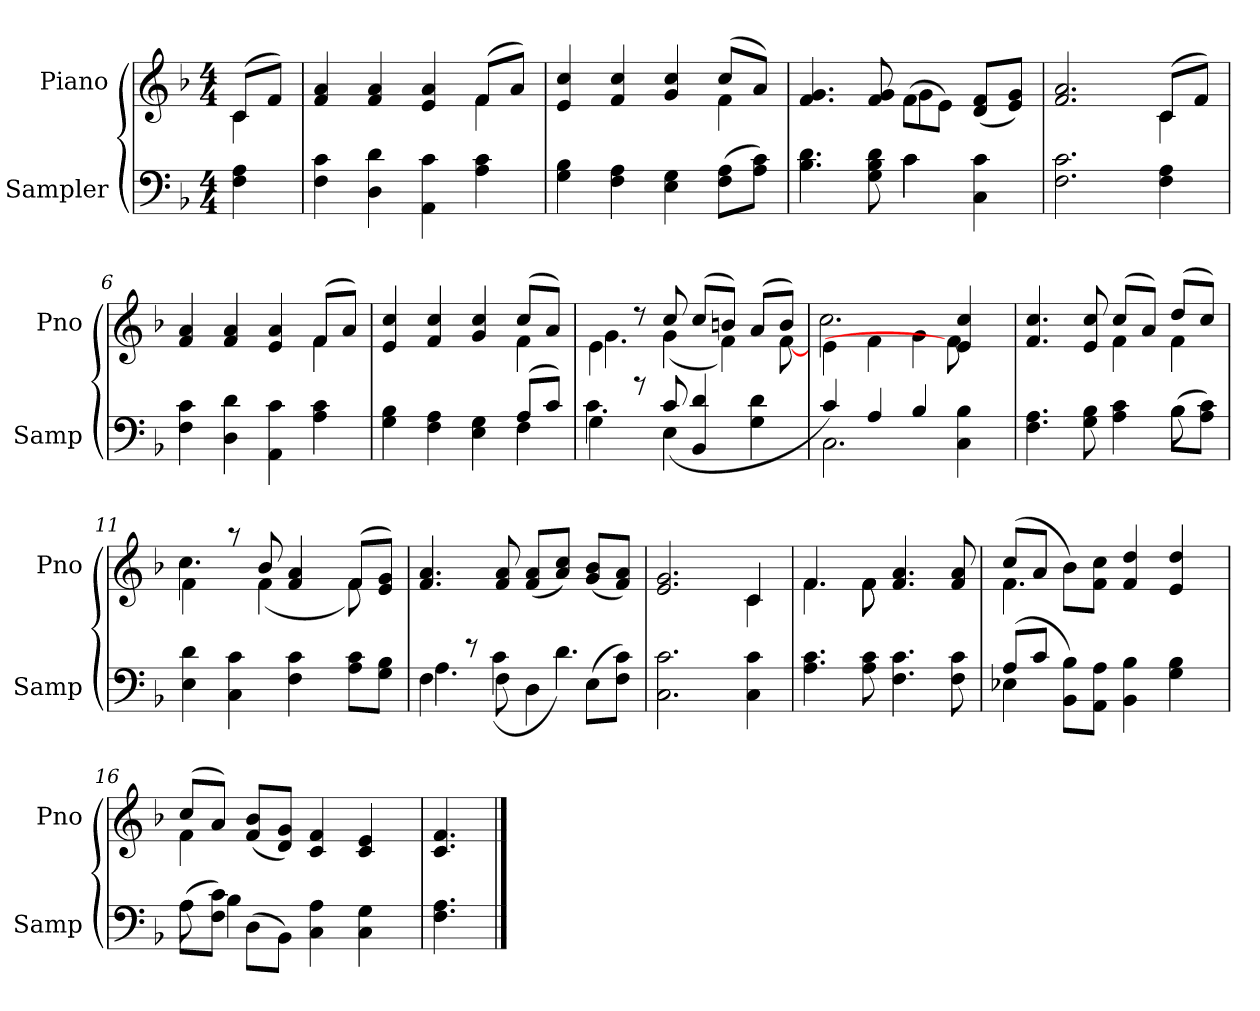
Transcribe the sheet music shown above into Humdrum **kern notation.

**kern	**kern
*part2	*part1
*staff2	*staff1
*I"Sampler	*I"Piano
*I'Samp	*I'Pno
*clefF4	*clefG2
*k[b-]	*k[b-]
*F:	*F:
*M4/4	*M4/4
=1	=1
*	*^
4F 4A	(8c/L	4c
.	8f/J)	.
=2	=2	=2
4F 4c	4f 4a	2.ryy
4D 4d	4f 4a	.
4AA 4c	4e 4a	.
4A 4c	(8f/L	4f
.	8a/J)	.
=3	=3	=3
4G 4B-	4e 4cc	2.ryy
4F 4A	4f 4cc	.
4E 4G	4g 4cc	.
(8F\ 8A\L	(8cc/L	4f
8A\ 8c\J)	8a/J)	.
=4	=4	=4
*^	*	*
4.B- 4.d	2ryy	4.f 4.g	2ryy
8G 8B- 8d	.	8f 8g	.
4c\	4c	(8f\L	4g
.	.	8e\J)	.
4C 4c	4ryy	(8d/ 8f/L	4ryy
.	.	8e/ 8g/J)	.
*v	*v	*	*
=5	=5	=5
2.F 2.c	2.f 2.a	2.ryy
4F 4A	(8c/L	4c
.	8f/J)	.
=6	=6	=6
4F 4c	4f 4a	2.ryy
4D 4d	4f 4a	.
4AA 4c	4e 4a	.
4A 4c	(8f/L	4f
.	8a/J)	.
=7	=7	=7
*^	*	*
4G 4B-	2.ryy	4e 4cc	2.ryy
4F 4A	.	4f 4cc	.
4E 4G	.	4g 4cc	.
(8A/L	4F	(8cc/L	4f
8c/J)	.	8a/J)	.
=8	=8	=8	=8
4G\	4.c	4e\	4.g
8r	.	8r	.
8c/	(4E	8cc/	(4g
4BB- 4d	.	(8cc/L	.
.	4.ryy	8bn/J)	4f)
4G 4d	.	(8a/L	.
.	.	8b/J)	[8f
=9	=9	=9	=9
4c/)	2.C	4e\	2.cc
4A/	.	4f\	.
4B-/	.	4g\	.
4C 4B-	4ryy	4e 4cc	8f]
.	.	.	8ryy
=10	=10	=10	=10
4.F 4.A	2.ryy	4.f 4.cc	2ryy
8G 8B-	.	8e 8cc	.
4A 4c	.	(8cc/L	4f
.	.	8a/J)	.
(8B-\L	8B-	(8dd/L	4f
8A\ 8c\J)	8ryy	8cc/J)	.
*v	*v	*	*
=11	=11	=11
4E 4d	4f\	4.cc
4C 4c	8r	.
.	8b-/	(4f
4F 4c	4f 4a	.
.	.	8ryy
8A\ 8c\L	(8f/L	8f)
8G\ 8B-\J	8e/ 8g/J)	8ryy
*	*v	*v
=12	=12
*^	*
4F\	4.A	4.f 4.a
8r	.	.
8F\	(4c	8f 8a
4D\	.	(8f/ 8a/L
.	4.d)	8a/ 8cc/J)
(8E\L	.	(8g/ 8b-/L
8F\ 8c\J)	.	8f/ 8a/J)
*v	*v	*
=13	=13
*	*^
2.C 2.c	2.e 2.g	2.ryy
4C 4c	4c/	4c
=14	=14	=14
4.A 4.c	4.f/	4.f
8A 8c	8f\	8f
4.F 4.c	4.f 4.a	2ryy
8F 8c	8f 8a	.
=15	=15	=15
*^	*	*
(8A/L	4E-X	(8cc/L	4.f
8c/J	.	8a/J	.
8BB-\ 8B-\L)	2.ryy	8b-\L)	.
8AA\ 8A\J	.	8f\ 8cc\J	2ryy
4BB- 4B-	.	4f 4dd	.
4G 4B-	.	4e 4dd	.
.	.	.	8ryy
=16	=16	=16	=16
(8A\L	8A	(8cc/L	4f
8F\ 8c\J)	4B-	8a/J)	.
(8D\L	.	(8f/ 8b-/L	2.ryy
8BB-\J)	2ryy	8d/ 8g/J)	.
4C 4A	.	4c 4f	.
4C 4G	.	4c 4e	.
.	8ryy	.	.
*v	*v	*	*
*	*v	*v
=17	=17
4.F 4.A	4.c 4.f
==	==
*-	*-
